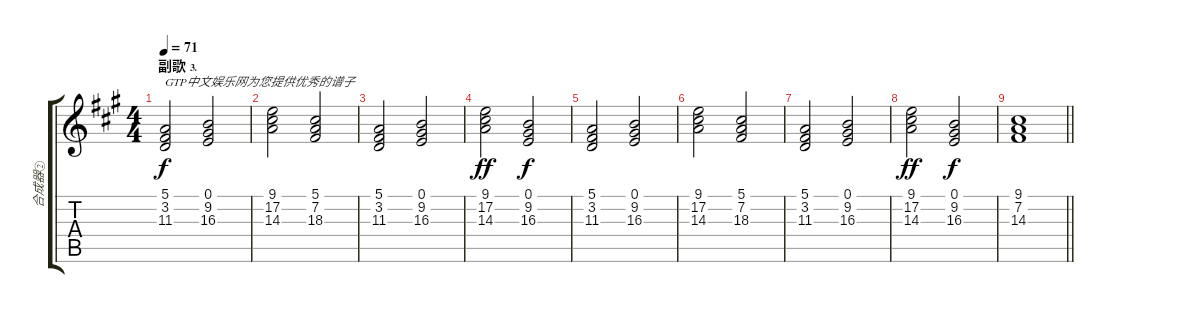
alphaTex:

\track ("合成器②" "合成器②") {instrument synthstrings2}
\staff {score tabs}
\tuning (E4 B3 G3 D3 A2 E2) {hide}
\ts (4 4)
\section ("" "副歌⒊")
\tempo 71
\clef g2
\ks a
(5.1 3.2 11.3).2{txt "GTP中文娱乐网为您提供优秀的谱子" dy f} (0.1 9.2 16.3).2 |
(9.1 17.2 14.3).2 (5.1 7.2 18.3).2 |
(5.1 3.2 11.3).2 (0.1 9.2 16.3).2 |
(9.1 17.2 14.3).2{dy ff} (0.1 9.2 16.3).2{dy f} |
(5.1 3.2 11.3).2 (0.1 9.2 16.3).2 |
(9.1 17.2 14.3).2 (5.1 7.2 18.3).2 |
(5.1 3.2 11.3).2 (0.1 9.2 16.3).2 |
(9.1 17.2 14.3).2{dy ff} (0.1 9.2 16.3).2{dy f} |
\barLineRight lightlight
(9.1 7.2 14.3).1
